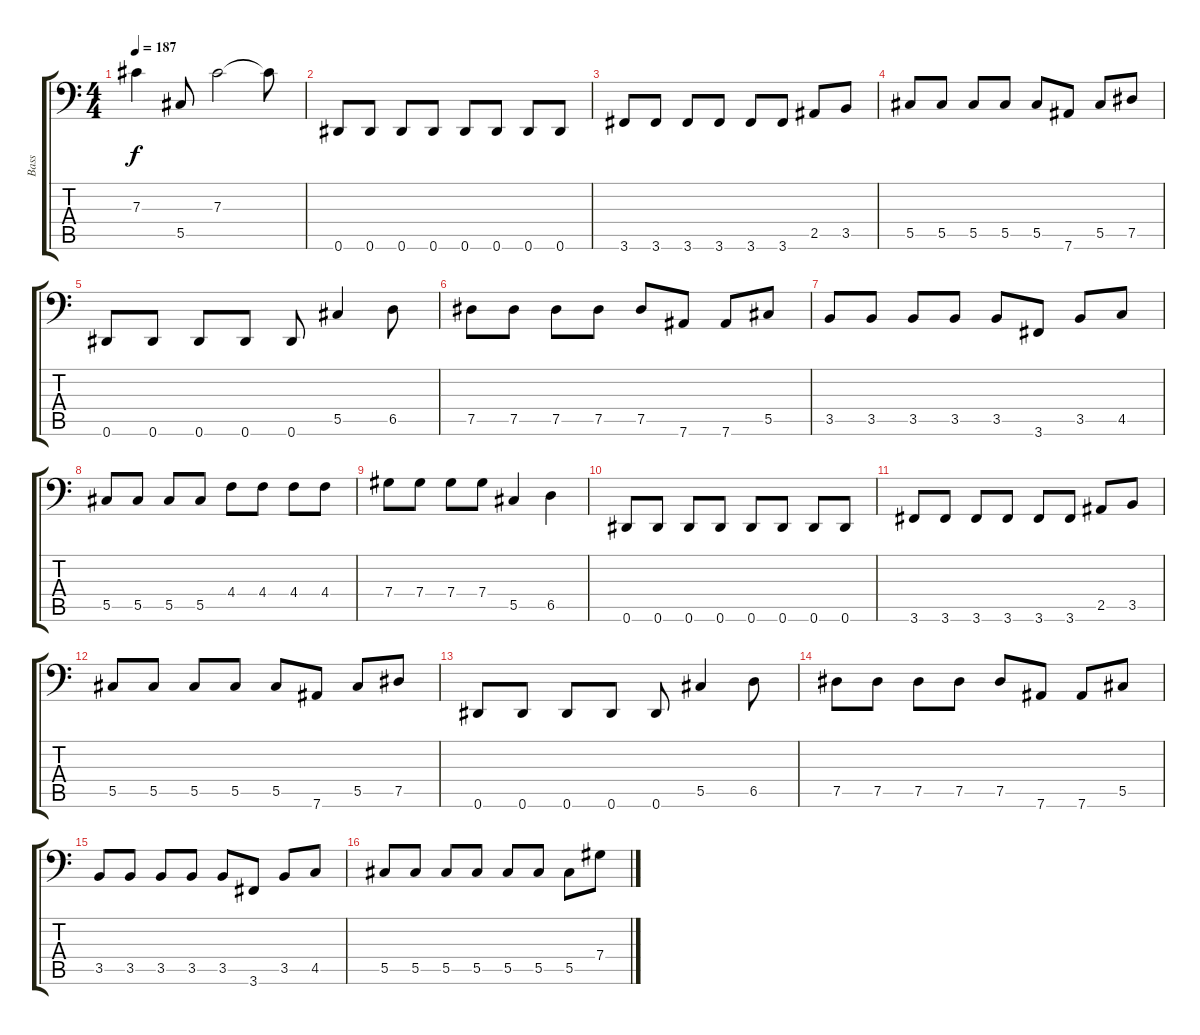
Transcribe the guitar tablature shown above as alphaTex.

\track ("Bass" "Bass") {instrument electricbassfinger}
\staff {score tabs}
\tuning (Eb3 Bb2 Gb2 Db2 Ab1 Eb1) {hide}
\ts (4 4)
\tempo 187
\clef f4
\ks c
7.3.4{dy f} 5.5.8 7.3.2 7.3{t}.8 |
0.6.8 0.6.8 0.6.8 0.6.8 0.6.8 0.6.8 0.6.8 0.6.8 |
3.6.8 3.6.8 3.6.8 3.6.8 3.6.8 3.6.8 2.5.8 3.5.8 |
5.5.8 5.5.8 5.5.8 5.5.8 5.5.8 7.6.8 5.5.8 7.5.8 |
0.6.8 0.6.8 0.6.8 0.6.8 0.6.8 5.5.4 6.5.8 |
7.5.8 7.5.8 7.5.8 7.5.8 7.5.8 7.6.8 7.6.8 5.5.8 |
3.5.8 3.5.8 3.5.8 3.5.8 3.5.8 3.6.8 3.5.8 4.5.8 |
5.5.8 5.5.8 5.5.8 5.5.8 4.4.8 4.4.8 4.4.8 4.4.8 |
7.4.8 7.4.8 7.4.8 7.4.8 5.5.4 6.5.4 |
0.6.8 0.6.8 0.6.8 0.6.8 0.6.8 0.6.8 0.6.8 0.6.8 |
3.6.8 3.6.8 3.6.8 3.6.8 3.6.8 3.6.8 2.5.8 3.5.8 |
5.5.8 5.5.8 5.5.8 5.5.8 5.5.8 7.6.8 5.5.8 7.5.8 |
0.6.8 0.6.8 0.6.8 0.6.8 0.6.8 5.5.4 6.5.8 |
7.5.8 7.5.8 7.5.8 7.5.8 7.5.8 7.6.8 7.6.8 5.5.8 |
3.5.8 3.5.8 3.5.8 3.5.8 3.5.8 3.6.8 3.5.8 4.5.8 |
5.5.8 5.5.8 5.5.8 5.5.8 5.5.8 5.5.8 5.5.8 7.4.8
